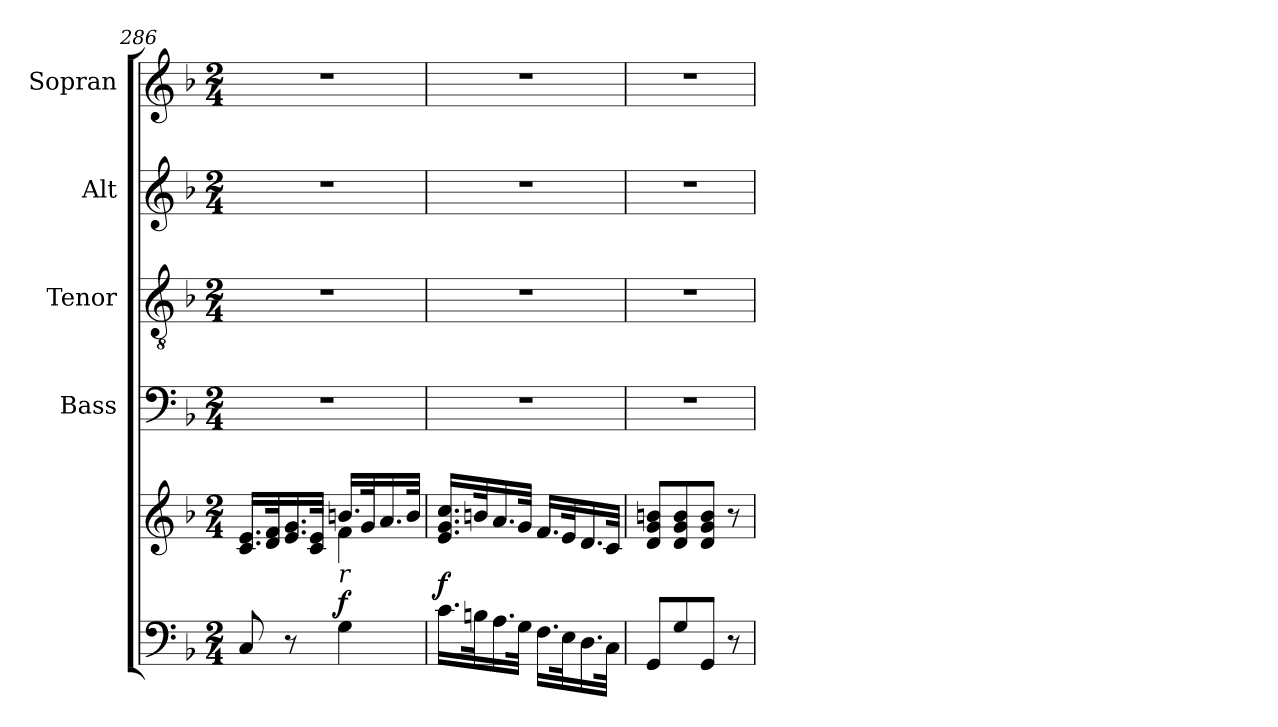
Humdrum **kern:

**kern	**kern	**dynam	**kern	**kern	**kern	**kern
*part5	*part5	*part5	*part4	*part3	*part2	*part1
*staff6	*staff5	*staff5/6	*staff4	*staff3	*staff2	*staff1
*	*	*	*I"Bass	*I"Tenor	*I"Alt	*I"Sopran
*	*	*	*I'B.	*I'T.	*I'A.	*I'S.
!!LO:PB:g=z
*clefF4	*clefG2	*	*clefF4	*clefGv2	*clefG2	*clefG2
*k[b-]	*k[b-]	*	*k[b-]	*k[b-]	*k[b-]	*k[b-]
*F:	*F:	*	*F:	*F:	*F:	*F:
*M2/4	*M2/4	*	*M2/4	*M2/4	*M2/4	*M2/4
=286	=286	=286	=286	=286	=286	=286
*	*^	*	*	*	*	*
8C/	16.c/ 16.e/LL	4ryy	.	2r	2r	2r	2r
.	32d/ 32f/k	.	.	.	.	.	.
8r	16.e/ 16.g/	.	.	.	.	.	.
.	32c/ 32e/JJk	.	.	.	.	.	.
!LO:TX:a:i:t=r	!	!	!	!	!	!	!
!	!	!	!LO:DY:a=2	!	!	!	!
4G\	16.bn/LL	4f\	f	.	.	.	.
.	32g/k	.	.	.	.	.	.
.	16.a/	.	.	.	.	.	.
.	32b/JJk	.	.	.	.	.	.
*	*v	*v	*	*	*	*	*
=287	=287	=287	=287	=287	=287	=287
!	!	!LO:DY:a=2	!	!	!	!
16.c\LL	16.e/ 16.g/ 16.cc/LL	f	2r	2r	2r	2r
32Bn\k	32bn/k	.	.	.	.	.
16.A\	16.a/	.	.	.	.	.
32G\JJk	32g/JJk	.	.	.	.	.
16.F\LL	16.f/LL	.	.	.	.	.
32E\k	32e/k	.	.	.	.	.
16.D\	16.d/	.	.	.	.	.
32C\JJk	32c/JJk	.	.	.	.	.
=288	=288	=288	=288	=288	=288	=288
8GG/L	8d/ 8g/ 8bn/L	.	2r	2r	2r	2r
8G/	8d/ 8g/ 8b/	.	.	.	.	.
8GG/J	8d/ 8g/ 8b/J	.	.	.	.	.
8r	8r	.	.	.	.	.
=	=	=	=	=	=	=
*-	*-	*-	*-	*-	*-	*-
